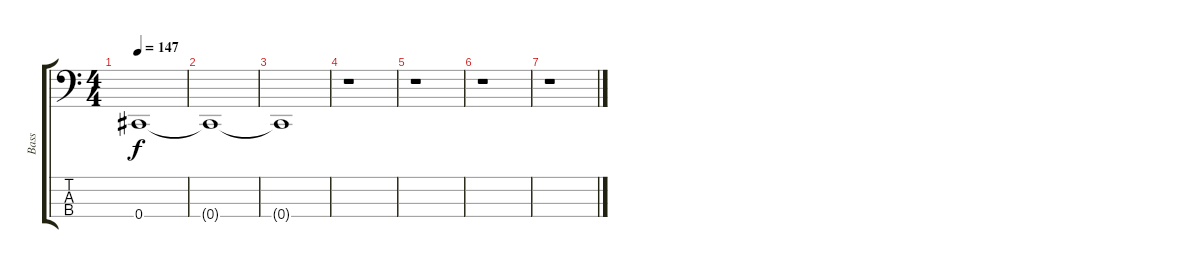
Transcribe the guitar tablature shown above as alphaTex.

\track ("Bass" "Bass") {instrument electricbasspick}
\staff {score tabs}
\tuning (Gb2 Db2 Ab1 Db1) {hide}
\ts (4 4)
\tempo 147
\clef f4
\ks c
0.4{t}.1{dy f} |
0.4{t}.1 |
0.4{t}.1 |
r.1 |
r.1 |
r.1 |
r.1
